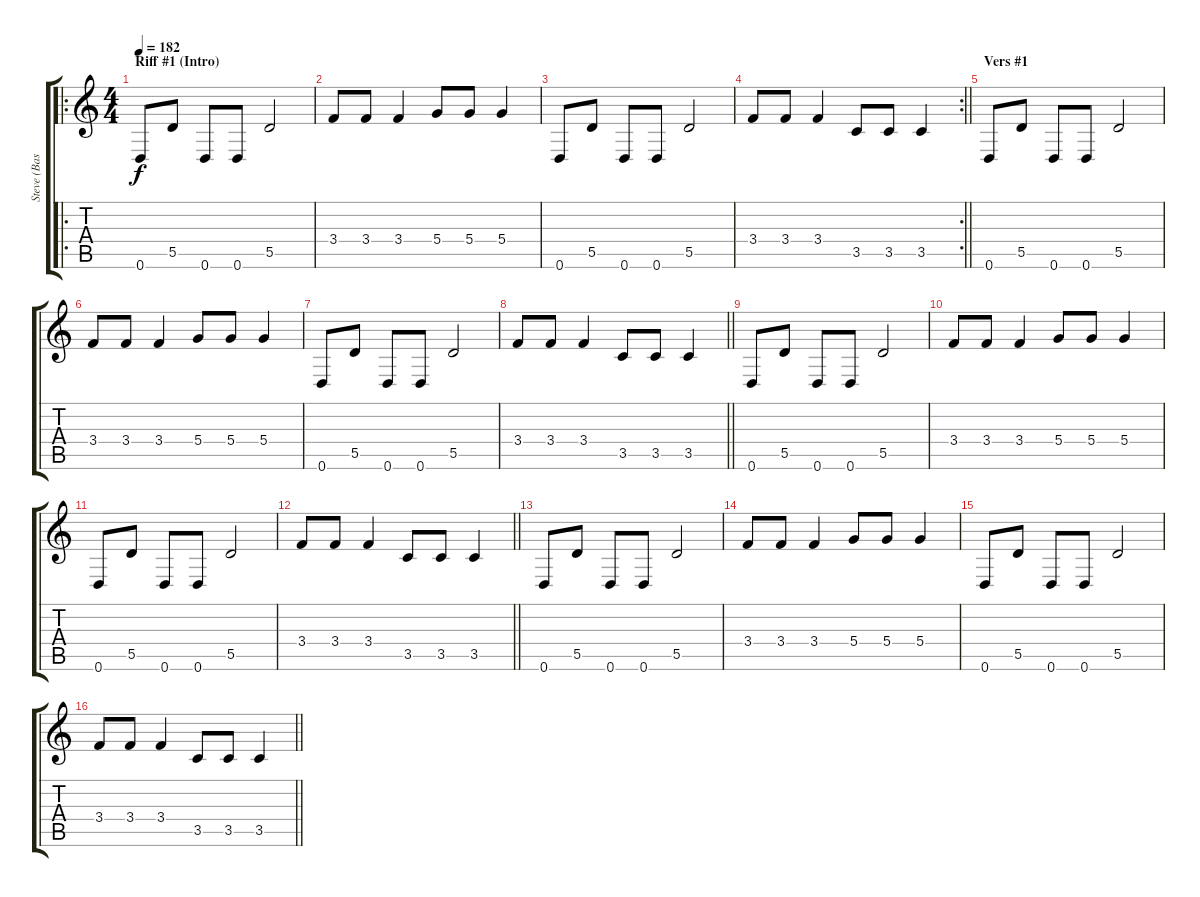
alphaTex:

\track ("Steve (Bass)" "Steve (Bas") {instrument acousticbass}
\staff {score tabs}
\tuning (E4 B3 G3 D3 A2 D2) {hide}
\ro
\ts (4 4)
\section ("" "Riff #1 (Intro)")
\tempo 182
\clef g2
\ks c
0.6.8{dy f instrument acousticbass} 5.5.8 0.6.8 0.6.8 5.5.2 |
3.4.8 3.4.8 3.4.4 5.4.8 5.4.8 5.4.4 |
0.6.8 5.5.8 0.6.8 0.6.8 5.5.2 |
\rc 2
\barLineRight lightlight
3.4.8 3.4.8 3.4.4 3.5.8 3.5.8 3.5.4 |
\section ("" "Vers #1")
0.6.8 5.5.8 0.6.8 0.6.8 5.5.2 |
3.4.8 3.4.8 3.4.4 5.4.8 5.4.8 5.4.4 |
0.6.8 5.5.8 0.6.8 0.6.8 5.5.2 |
\barLineRight lightlight
3.4.8 3.4.8 3.4.4 3.5.8 3.5.8 3.5.4 |
0.6.8 5.5.8 0.6.8 0.6.8 5.5.2 |
3.4.8 3.4.8 3.4.4 5.4.8 5.4.8 5.4.4 |
0.6.8 5.5.8 0.6.8 0.6.8 5.5.2 |
\barLineRight lightlight
3.4.8 3.4.8 3.4.4 3.5.8 3.5.8 3.5.4 |
0.6.8 5.5.8 0.6.8 0.6.8 5.5.2 |
3.4.8 3.4.8 3.4.4 5.4.8 5.4.8 5.4.4 |
0.6.8 5.5.8 0.6.8 0.6.8 5.5.2 |
\barLineRight lightlight
3.4.8 3.4.8 3.4.4 3.5.8 3.5.8 3.5.4
